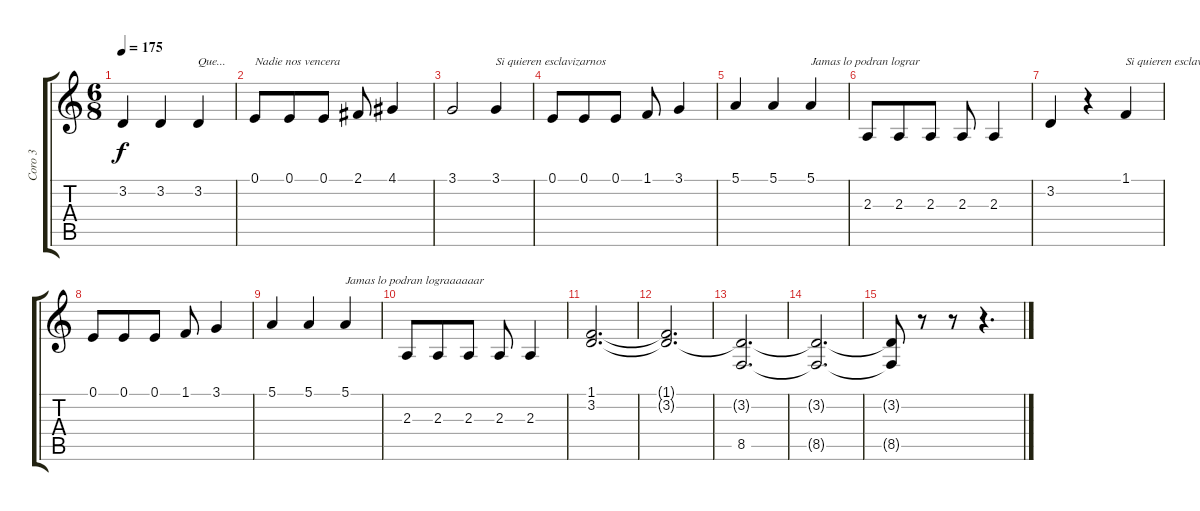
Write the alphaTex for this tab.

\track ("Coro 3" "Coro 3") {instrument choiraahs}
\staff {score tabs}
\tuning (E4 B3 G3 D3 A2 E2) {hide}
\ts (6 8)
\tempo 175
\clef g2
\ks c
3.2.4{dy f} 3.2.4 3.2.4{txt "Que..."} |
0.1.8{txt "Nadie nos vencera"} 0.1.8 0.1.8 2.1.8 4.1.4 |
3.1.2 3.1.4{txt "Si quieren esclavizarnos"} |
0.1.8 0.1.8 0.1.8 1.1.8 3.1.4 |
5.1.4 5.1.4 5.1.4{txt "Jamas lo podran lograr"} |
2.3.8 2.3.8 2.3.8 2.3.8 2.3.4 |
3.2.4 r.4 1.1.4{txt "Si quieren esclavizarnos"} |
0.1.8 0.1.8 0.1.8 1.1.8 3.1.4 |
5.1.4 5.1.4 5.1.4{txt "Jamas lo podran lograaaaaar"} |
2.3.8 2.3.8 2.3.8 2.3.8 2.3.4 |
(1.1 3.2).2{d} |
(1.1{t} 3.2{t}).2{d} |
(3.2{t} 8.5).2{d} |
(3.2{t} 8.5{t}).2{d} |
(3.2{t} 8.5{t}).8 r.8 r.8 r.4{d}
